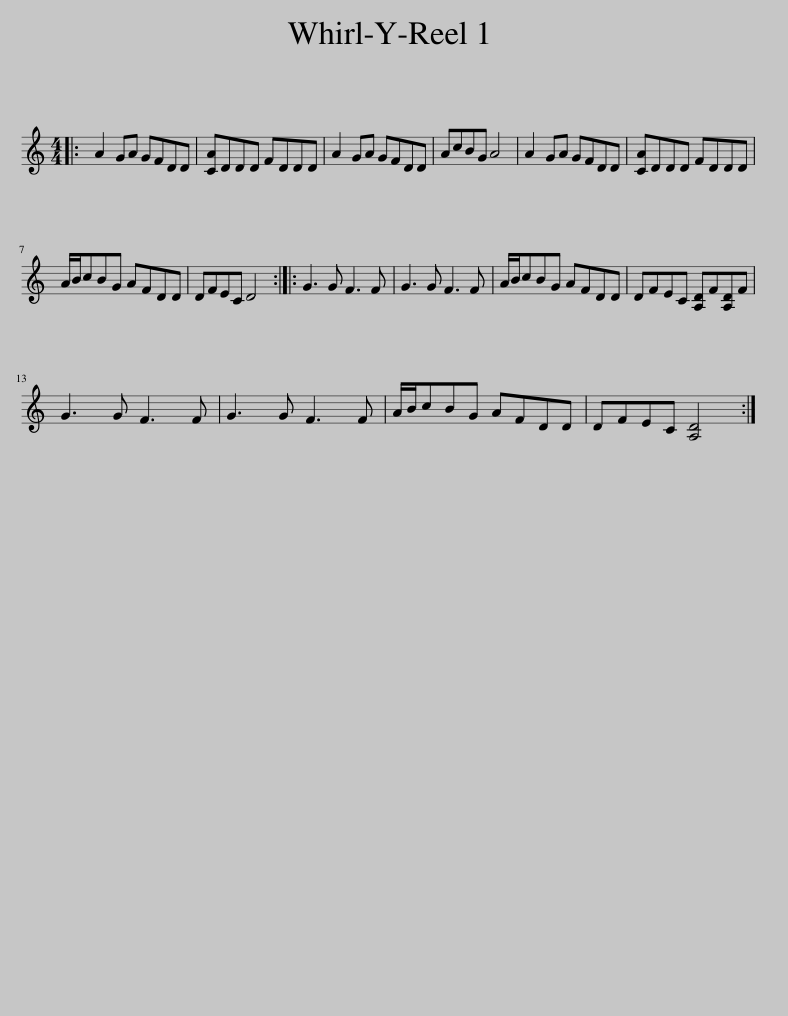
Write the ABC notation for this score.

X:1
L:1/8
M:4/4
I:linebreak $
K:C
V:1 treble
V:1
|: A2 GA GFDD | [CA]DDD FDDD | A2 GA GFDD | AcBG A4 | A2 GA GFDD | %5
 [CA]DDD FDDD |$ A/B/cBG AFDD | DFEC D4 :: G3 G F3 F | G3 G F3 F | %10
 A/B/cBG AFDD | DFEC [A,D]F[A,D]F |$ G3 G F3 F | G3 G F3 F | A/B/cBG AFDD | %15
 DFEC [A,D]4 :| %16
